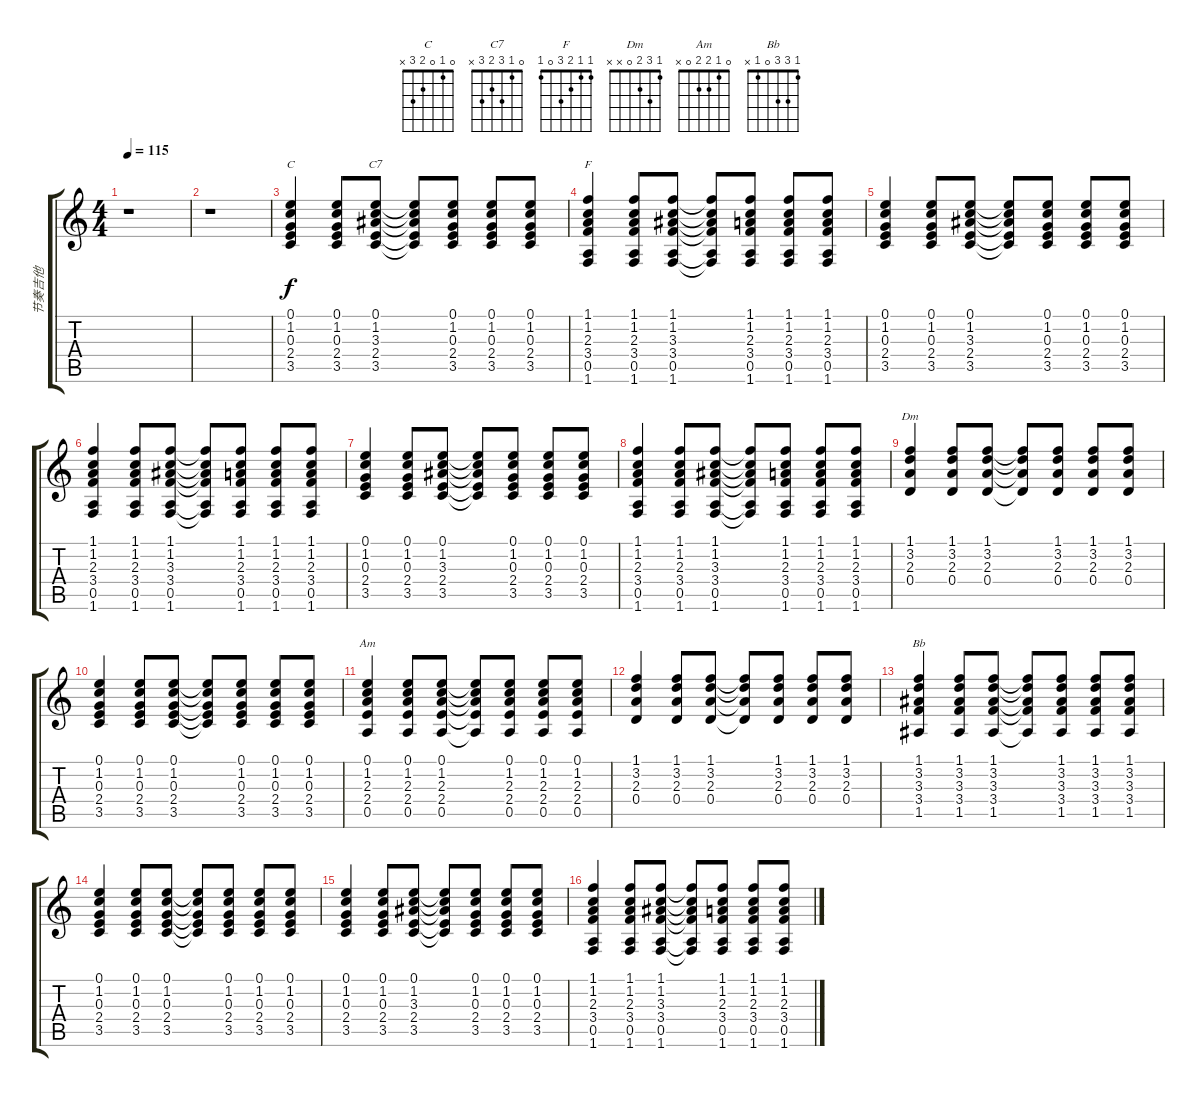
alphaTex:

\track ("节奏吉他" "节奏吉他") {instrument acousticguitarsteel}
\staff {score tabs}
\tuning (E4 B3 G3 D3 A2 E2) {hide}
\chord ("C" 0 1 0 2 3 x)
\chord ("C7" 0 1 3 2 3 x)
\chord ("F" 1 1 2 3 0 1)
\chord ("Dm" 1 3 2 0 x x)
\chord ("Am" 0 1 2 2 0 x)
\chord ("Bb" 1 3 3 0 1 x)
\ts (4 4)
\tempo 115
\clef g2
\ks c
r.1{dy f instrument acousticguitarsteel} |
r.1 |
(0.1 1.2 0.3 2.4 3.5).4{ch "C"} (0.1 1.2 0.3 2.4 3.5).8 (0.1 1.2 3.3 2.4 3.5).8{ch "C7"} (0.1{t} 1.2{t} 3.3{t} 2.4{t} 3.5{t}).8 (0.1 1.2 0.3 2.4 3.5).8 (0.1 1.2 0.3 2.4 3.5).8 (0.1 1.2 0.3 2.4 3.5).8 |
(1.1 1.2 2.3 3.4 0.5 1.6).4{ch "F"} (1.1 1.2 2.3 3.4 0.5 1.6).8 (1.1 1.2 3.3 3.4 0.5 1.6).8 (1.1{t} 1.2{t} 3.3{t} 3.4{t} 0.5{t} 1.6{t}).8 (1.1 1.2 2.3 3.4 0.5 1.6).8 (1.1 1.2 2.3 3.4 0.5 1.6).8 (1.1 1.2 2.3 3.4 0.5 1.6).8 |
(0.1 1.2 0.3 2.4 3.5).4 (0.1 1.2 0.3 2.4 3.5).8 (0.1 1.2 3.3 2.4 3.5).8 (0.1{t} 1.2{t} 3.3{t} 2.4{t} 3.5{t}).8 (0.1 1.2 0.3 2.4 3.5).8 (0.1 1.2 0.3 2.4 3.5).8 (0.1 1.2 0.3 2.4 3.5).8 |
(1.1 1.2 2.3 3.4 0.5 1.6).4 (1.1 1.2 2.3 3.4 0.5 1.6).8 (1.1 1.2 3.3 3.4 0.5 1.6).8 (1.1{t} 1.2{t} 3.3{t} 3.4{t} 0.5{t} 1.6{t}).8 (1.1 1.2 2.3 3.4 0.5 1.6).8 (1.1 1.2 2.3 3.4 0.5 1.6).8 (1.1 1.2 2.3 3.4 0.5 1.6).8 |
(0.1 1.2 0.3 2.4 3.5).4 (0.1 1.2 0.3 2.4 3.5).8 (0.1 1.2 3.3 2.4 3.5).8 (0.1{t} 1.2{t} 3.3{t} 2.4{t} 3.5{t}).8 (0.1 1.2 0.3 2.4 3.5).8 (0.1 1.2 0.3 2.4 3.5).8 (0.1 1.2 0.3 2.4 3.5).8 |
(1.1 1.2 2.3 3.4 0.5 1.6).4 (1.1 1.2 2.3 3.4 0.5 1.6).8 (1.1 1.2 3.3 3.4 0.5 1.6).8 (1.1{t} 1.2{t} 3.3{t} 3.4{t} 0.5{t} 1.6{t}).8 (1.1 1.2 2.3 3.4 0.5 1.6).8 (1.1 1.2 2.3 3.4 0.5 1.6).8 (1.1 1.2 2.3 3.4 0.5 1.6).8 |
(1.1 3.2 2.3 0.4).4{ch "Dm"} (1.1 3.2 2.3 0.4).8 (1.1 3.2 2.3 0.4).8 (1.1{t} 3.2{t} 2.3{t} 0.4{t}).8 (1.1 3.2 2.3 0.4).8 (1.1 3.2 2.3 0.4).8 (1.1 3.2 2.3 0.4).8 |
(0.1 1.2 0.3 2.4 3.5).4 (0.1 1.2 0.3 2.4 3.5).8 (0.1 1.2 0.3 2.4 3.5).8 (0.1{t} 1.2{t} 0.3{t} 2.4{t} 3.5{t}).8 (0.1 1.2 0.3 2.4 3.5).8 (0.1 1.2 0.3 2.4 3.5).8 (0.1 1.2 0.3 2.4 3.5).8 |
(0.1 1.2 2.3 2.4 0.5).4{ch "Am"} (0.1 1.2 2.3 2.4 0.5).8 (0.1 1.2 2.3 2.4 0.5).8 (0.1{t} 1.2{t} 2.3{t} 2.4{t} 0.5{t}).8 (0.1 1.2 2.3 2.4 0.5).8 (0.1 1.2 2.3 2.4 0.5).8 (0.1 1.2 2.3 2.4 0.5).8 |
(1.1 3.2 2.3 0.4).4 (1.1 3.2 2.3 0.4).8 (1.1 3.2 2.3 0.4).8 (1.1{t} 3.2{t} 2.3{t} 0.4{t}).8 (1.1 3.2 2.3 0.4).8 (1.1 3.2 2.3 0.4).8 (1.1 3.2 2.3 0.4).8 |
(1.1 3.2 3.3 3.4 1.5).4{ch "Bb"} (1.1 3.2 3.3 3.4 1.5).8 (1.1 3.2 3.3 3.4 1.5).8 (1.1{t} 3.2{t} 3.3{t} 3.4{t} 1.5{t}).8 (1.1 3.2 3.3 3.4 1.5).8 (1.1 3.2 3.3 3.4 1.5).8 (1.1 3.2 3.3 3.4 1.5).8 |
(0.1 1.2 0.3 2.4 3.5).4 (0.1 1.2 0.3 2.4 3.5).8 (0.1 1.2 0.3 2.4 3.5).8 (0.1{t} 1.2{t} 0.3{t} 2.4{t} 3.5{t}).8 (0.1 1.2 0.3 2.4 3.5).8 (0.1 1.2 0.3 2.4 3.5).8 (0.1 1.2 0.3 2.4 3.5).8 |
(0.1 1.2 0.3 2.4 3.5).4 (0.1 1.2 0.3 2.4 3.5).8 (0.1 1.2 3.3 2.4 3.5).8 (0.1{t} 1.2{t} 3.3{t} 2.4{t} 3.5{t}).8 (0.1 1.2 0.3 2.4 3.5).8 (0.1 1.2 0.3 2.4 3.5).8 (0.1 1.2 0.3 2.4 3.5).8 |
(1.1 1.2 2.3 3.4 0.5 1.6).4 (1.1 1.2 2.3 3.4 0.5 1.6).8 (1.1 1.2 3.3 3.4 0.5 1.6).8 (1.1{t} 1.2{t} 3.3{t} 3.4{t} 0.5{t} 1.6{t}).8 (1.1 1.2 2.3 3.4 0.5 1.6).8 (1.1 1.2 2.3 3.4 0.5 1.6).8 (1.1 1.2 2.3 3.4 0.5 1.6).8
